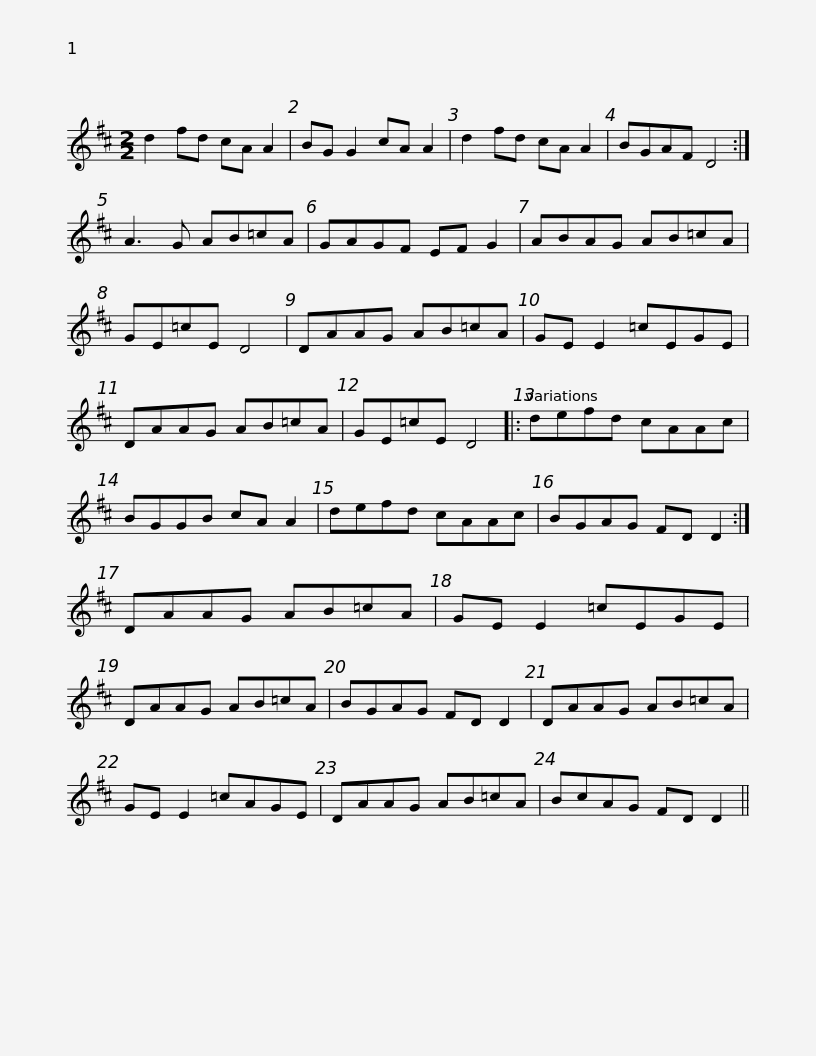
X:1
L:1/8
M:2/2
I:linebreak $
K:D
V:1 treble
V:1
 d2 fd cA A2 | BG G2 cA A2 | d2 fd cA A2 | BGAF D4 :| A3 G AB=cA | %5
 GAGF EF G2 |$ ABAG AB=cA | GE=cE D4 | DAAG AB=cA | GE E2 =cEGE | %10
 DAAG AB=cA | GE=cE D4 |:$ defd cAAc | BGGB cA A2 | defd cAAc | %15
 BGAG FD D2 :| DAAG AB=cA |$ GE E2 =cEGE | DAAG AB=cA | BGAG FD D2 | %20
 DAAG AB=cA | GE E2 =cAGE |$ DAAG AB=cA | BcAG FD D2 || %24
